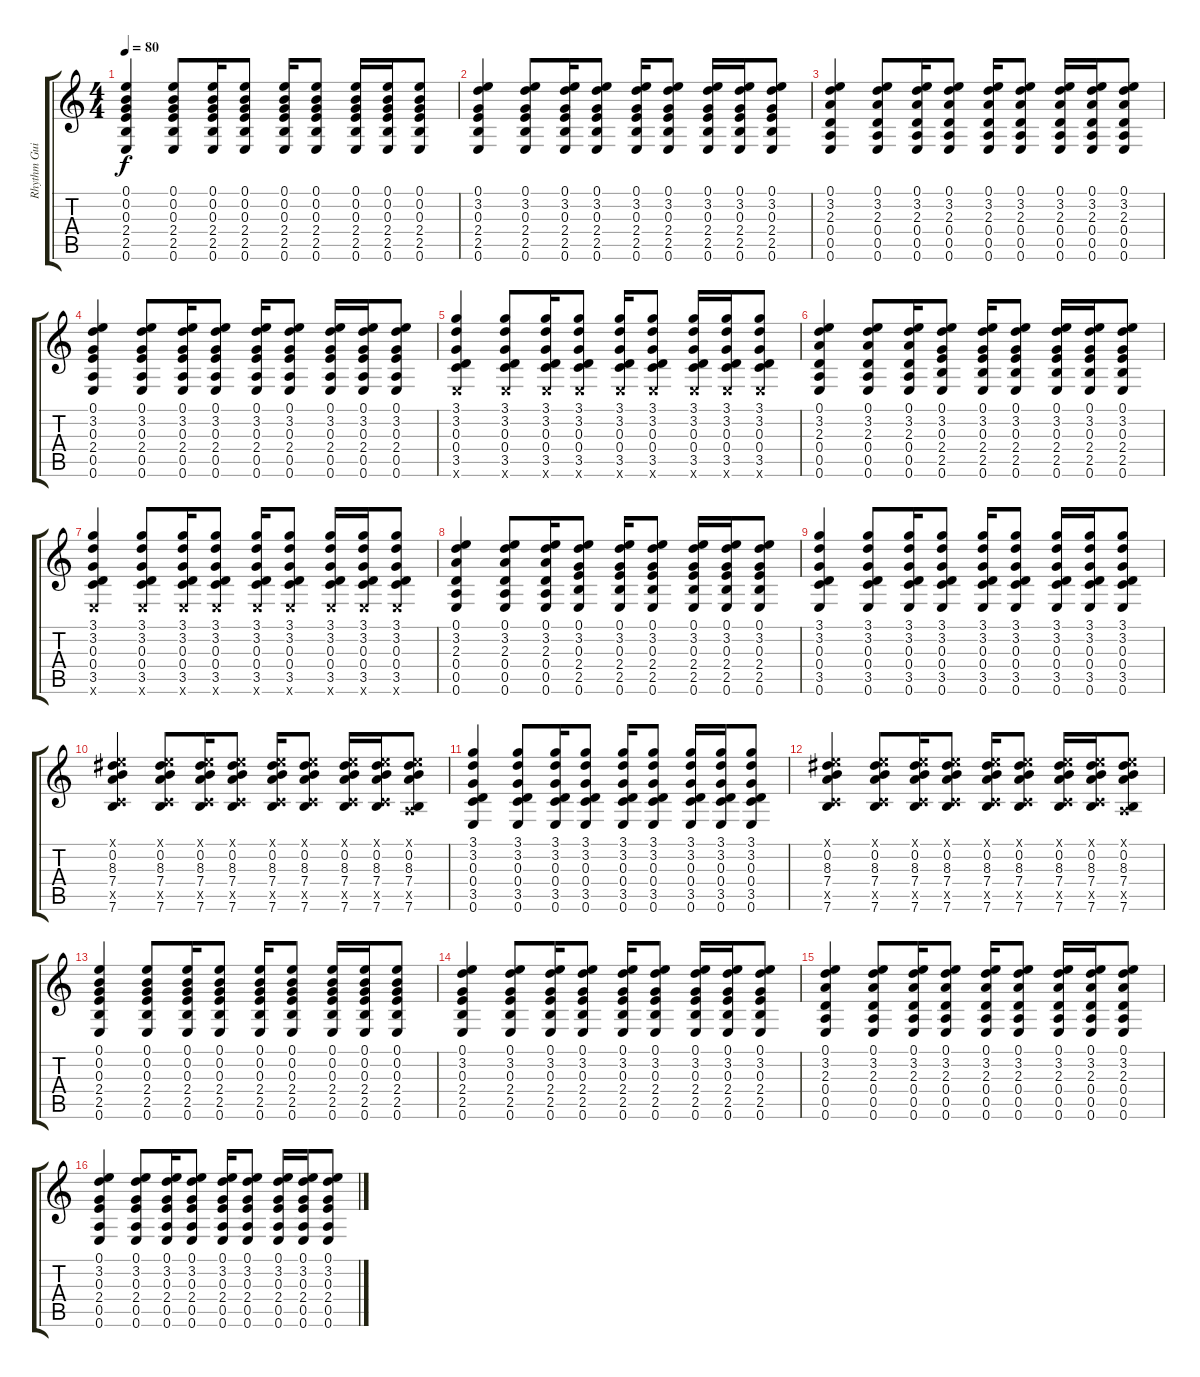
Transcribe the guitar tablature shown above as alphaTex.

\track ("Rhythm Guitar" "Rhythm Gui") {instrument electricguitarjazz}
\staff {score tabs}
\tuning (E4 B3 G3 D3 A2 E2) {hide}
\ts (4 4)
\tempo 80
\clef g2
\ks c
(0.1 0.2 0.3 2.4 2.5 0.6).4{dy f} (0.1 0.2 0.3 2.4 2.5 0.6).8 (0.1 0.2 0.3 2.4 2.5 0.6).16 (0.1 0.2 0.3 2.4 2.5 0.6).8 (0.1 0.2 0.3 2.4 2.5 0.6).16 (0.1 0.2 0.3 2.4 2.5 0.6).8 (0.1 0.2 0.3 2.4 2.5 0.6).16 (0.1 0.2 0.3 2.4 2.5 0.6).16 (0.1 0.2 0.3 2.4 2.5 0.6).8 |
(0.1 3.2 0.3 2.4 2.5 0.6).4 (0.1 3.2 0.3 2.4 2.5 0.6).8 (0.1 3.2 0.3 2.4 2.5 0.6).16 (0.1 3.2 0.3 2.4 2.5 0.6).8 (0.1 3.2 0.3 2.4 2.5 0.6).16 (0.1 3.2 0.3 2.4 2.5 0.6).8 (0.1 3.2 0.3 2.4 2.5 0.6).16 (0.1 3.2 0.3 2.4 2.5 0.6).16 (0.1 3.2 0.3 2.4 2.5 0.6).8 |
(0.1 3.2 2.3 0.4 0.5 0.6).4 (0.1 3.2 2.3 0.4 0.5 0.6).8 (0.1 3.2 2.3 0.4 0.5 0.6).16 (0.1 3.2 2.3 0.4 0.5 0.6).8 (0.1 3.2 2.3 0.4 0.5 0.6).16 (0.1 3.2 2.3 0.4 0.5 0.6).8 (0.1 3.2 2.3 0.4 0.5 0.6).16 (0.1 3.2 2.3 0.4 0.5 0.6).16 (0.1 3.2 2.3 0.4 0.5 0.6).8 |
(0.1 3.2 0.3 2.4 0.5 0.6).4 (0.1 3.2 0.3 2.4 0.5 0.6).8 (0.1 3.2 0.3 2.4 0.5 0.6).16 (0.1 3.2 0.3 2.4 0.5 0.6).8 (0.1 3.2 0.3 2.4 0.5 0.6).16 (0.1 3.2 0.3 2.4 0.5 0.6).8 (0.1 3.2 0.3 2.4 0.5 0.6).16 (0.1 3.2 0.3 2.4 0.5 0.6).16 (0.1 3.2 0.3 2.4 0.5 0.6).8 |
(3.1 3.2 0.3 0.4 3.5 0.6{x}).4 (3.1 3.2 0.3 0.4 3.5 0.6{x}).8 (3.1 3.2 0.3 0.4 3.5 0.6{x}).16 (3.1 3.2 0.3 0.4 3.5 0.6{x}).8 (3.1 3.2 0.3 0.4 3.5 0.6{x}).16 (3.1 3.2 0.3 0.4 3.5 0.6{x}).8 (3.1 3.2 0.3 0.4 3.5 0.6{x}).16 (3.1 3.2 0.3 0.4 3.5 0.6{x}).16 (3.1 3.2 0.3 0.4 3.5 0.6{x}).8 |
(0.1 3.2 2.3 0.4 0.5 0.6).4 (0.1 3.2 2.3 0.4 0.5 0.6).8 (0.1 3.2 2.3 0.4 0.5 0.6).16 (0.1 3.2 0.3 2.4 2.5 0.6).8 (0.1 3.2 0.3 2.4 2.5 0.6).16 (0.1 3.2 0.3 2.4 2.5 0.6).8 (0.1 3.2 0.3 2.4 2.5 0.6).16 (0.1 3.2 0.3 2.4 2.5 0.6).16 (0.1 3.2 0.3 2.4 2.5 0.6).8 |
(3.1 3.2 0.3 0.4 3.5 0.6{x}).4 (3.1 3.2 0.3 0.4 3.5 0.6{x}).8 (3.1 3.2 0.3 0.4 3.5 0.6{x}).16 (3.1 3.2 0.3 0.4 3.5 0.6{x}).8 (3.1 3.2 0.3 0.4 3.5 0.6{x}).16 (3.1 3.2 0.3 0.4 3.5 0.6{x}).8 (3.1 3.2 0.3 0.4 3.5 0.6{x}).16 (3.1 3.2 0.3 0.4 3.5 0.6{x}).16 (3.1 3.2 0.3 0.4 3.5 0.6{x}).8 |
(0.1 3.2 2.3 0.4 0.5 0.6).4 (0.1 3.2 2.3 0.4 0.5 0.6).8 (0.1 3.2 2.3 0.4 0.5 0.6).16 (0.1 3.2 0.3 2.4 2.5 0.6).8 (0.1 3.2 0.3 2.4 2.5 0.6).16 (0.1 3.2 0.3 2.4 2.5 0.6).8 (0.1 3.2 0.3 2.4 2.5 0.6).16 (0.1 3.2 0.3 2.4 2.5 0.6).16 (0.1 3.2 0.3 2.4 2.5 0.6).8 |
(3.1 3.2 0.3 0.4 3.5 0.6).4 (3.1 3.2 0.3 0.4 3.5 0.6).8 (3.1 3.2 0.3 0.4 3.5 0.6).16 (3.1 3.2 0.3 0.4 3.5 0.6).8 (3.1 3.2 0.3 0.4 3.5 0.6).16 (3.1 3.2 0.3 0.4 3.5 0.6).8 (3.1 3.2 0.3 0.4 3.5 0.6).16 (3.1 3.2 0.3 0.4 3.5 0.6).16 (3.1 3.2 0.3 0.4 3.5 0.6).8 |
(0.1{x} 0.2 8.3 7.4 3.5{x} 7.6).4 (0.1{x} 0.2 8.3 7.4 3.5{x} 7.6).8 (0.1{x} 0.2 8.3 7.4 3.5{x} 7.6).16 (0.1{x} 0.2 8.3 7.4 3.5{x} 7.6).8 (0.1{x} 0.2 8.3 7.4 3.5{x} 7.6).16 (0.1{x} 0.2 8.3 7.4 3.5{x} 7.6).8 (0.1{x} 0.2 8.3 7.4 3.5{x} 7.6).16 (0.1{x} 0.2 8.3 7.4 3.5{x} 7.6).16 (0.1{x} 0.2 8.3 7.4 0.5{x} 7.6).8 |
(3.1 3.2 0.3 0.4 3.5 0.6).4 (3.1 3.2 0.3 0.4 3.5 0.6).8 (3.1 3.2 0.3 0.4 3.5 0.6).16 (3.1 3.2 0.3 0.4 3.5 0.6).8 (3.1 3.2 0.3 0.4 3.5 0.6).16 (3.1 3.2 0.3 0.4 3.5 0.6).8 (3.1 3.2 0.3 0.4 3.5 0.6).16 (3.1 3.2 0.3 0.4 3.5 0.6).16 (3.1 3.2 0.3 0.4 3.5 0.6).8 |
(0.1{x} 0.2 8.3 7.4 3.5{x} 7.6).4 (0.1{x} 0.2 8.3 7.4 3.5{x} 7.6).8 (0.1{x} 0.2 8.3 7.4 3.5{x} 7.6).16 (0.1{x} 0.2 8.3 7.4 3.5{x} 7.6).8 (0.1{x} 0.2 8.3 7.4 3.5{x} 7.6).16 (0.1{x} 0.2 8.3 7.4 3.5{x} 7.6).8 (0.1{x} 0.2 8.3 7.4 3.5{x} 7.6).16 (0.1{x} 0.2 8.3 7.4 3.5{x} 7.6).16 (0.1{x} 0.2 8.3 7.4 0.5{x} 7.6).8 |
(0.1 0.2 0.3 2.4 2.5 0.6).4 (0.1 0.2 0.3 2.4 2.5 0.6).8 (0.1 0.2 0.3 2.4 2.5 0.6).16 (0.1 0.2 0.3 2.4 2.5 0.6).8 (0.1 0.2 0.3 2.4 2.5 0.6).16 (0.1 0.2 0.3 2.4 2.5 0.6).8 (0.1 0.2 0.3 2.4 2.5 0.6).16 (0.1 0.2 0.3 2.4 2.5 0.6).16 (0.1 0.2 0.3 2.4 2.5 0.6).8 |
(0.1 3.2 0.3 2.4 2.5 0.6).4 (0.1 3.2 0.3 2.4 2.5 0.6).8 (0.1 3.2 0.3 2.4 2.5 0.6).16 (0.1 3.2 0.3 2.4 2.5 0.6).8 (0.1 3.2 0.3 2.4 2.5 0.6).16 (0.1 3.2 0.3 2.4 2.5 0.6).8 (0.1 3.2 0.3 2.4 2.5 0.6).16 (0.1 3.2 0.3 2.4 2.5 0.6).16 (0.1 3.2 0.3 2.4 2.5 0.6).8 |
(0.1 3.2 2.3 0.4 0.5 0.6).4 (0.1 3.2 2.3 0.4 0.5 0.6).8 (0.1 3.2 2.3 0.4 0.5 0.6).16 (0.1 3.2 2.3 0.4 0.5 0.6).8 (0.1 3.2 2.3 0.4 0.5 0.6).16 (0.1 3.2 2.3 0.4 0.5 0.6).8 (0.1 3.2 2.3 0.4 0.5 0.6).16 (0.1 3.2 2.3 0.4 0.5 0.6).16 (0.1 3.2 2.3 0.4 0.5 0.6).8 |
(0.1 3.2 0.3 2.4 0.5 0.6).4 (0.1 3.2 0.3 2.4 0.5 0.6).8 (0.1 3.2 0.3 2.4 0.5 0.6).16 (0.1 3.2 0.3 2.4 0.5 0.6).8 (0.1 3.2 0.3 2.4 0.5 0.6).16 (0.1 3.2 0.3 2.4 0.5 0.6).8 (0.1 3.2 0.3 2.4 0.5 0.6).16 (0.1 3.2 0.3 2.4 0.5 0.6).16 (0.1 3.2 0.3 2.4 0.5 0.6).8
